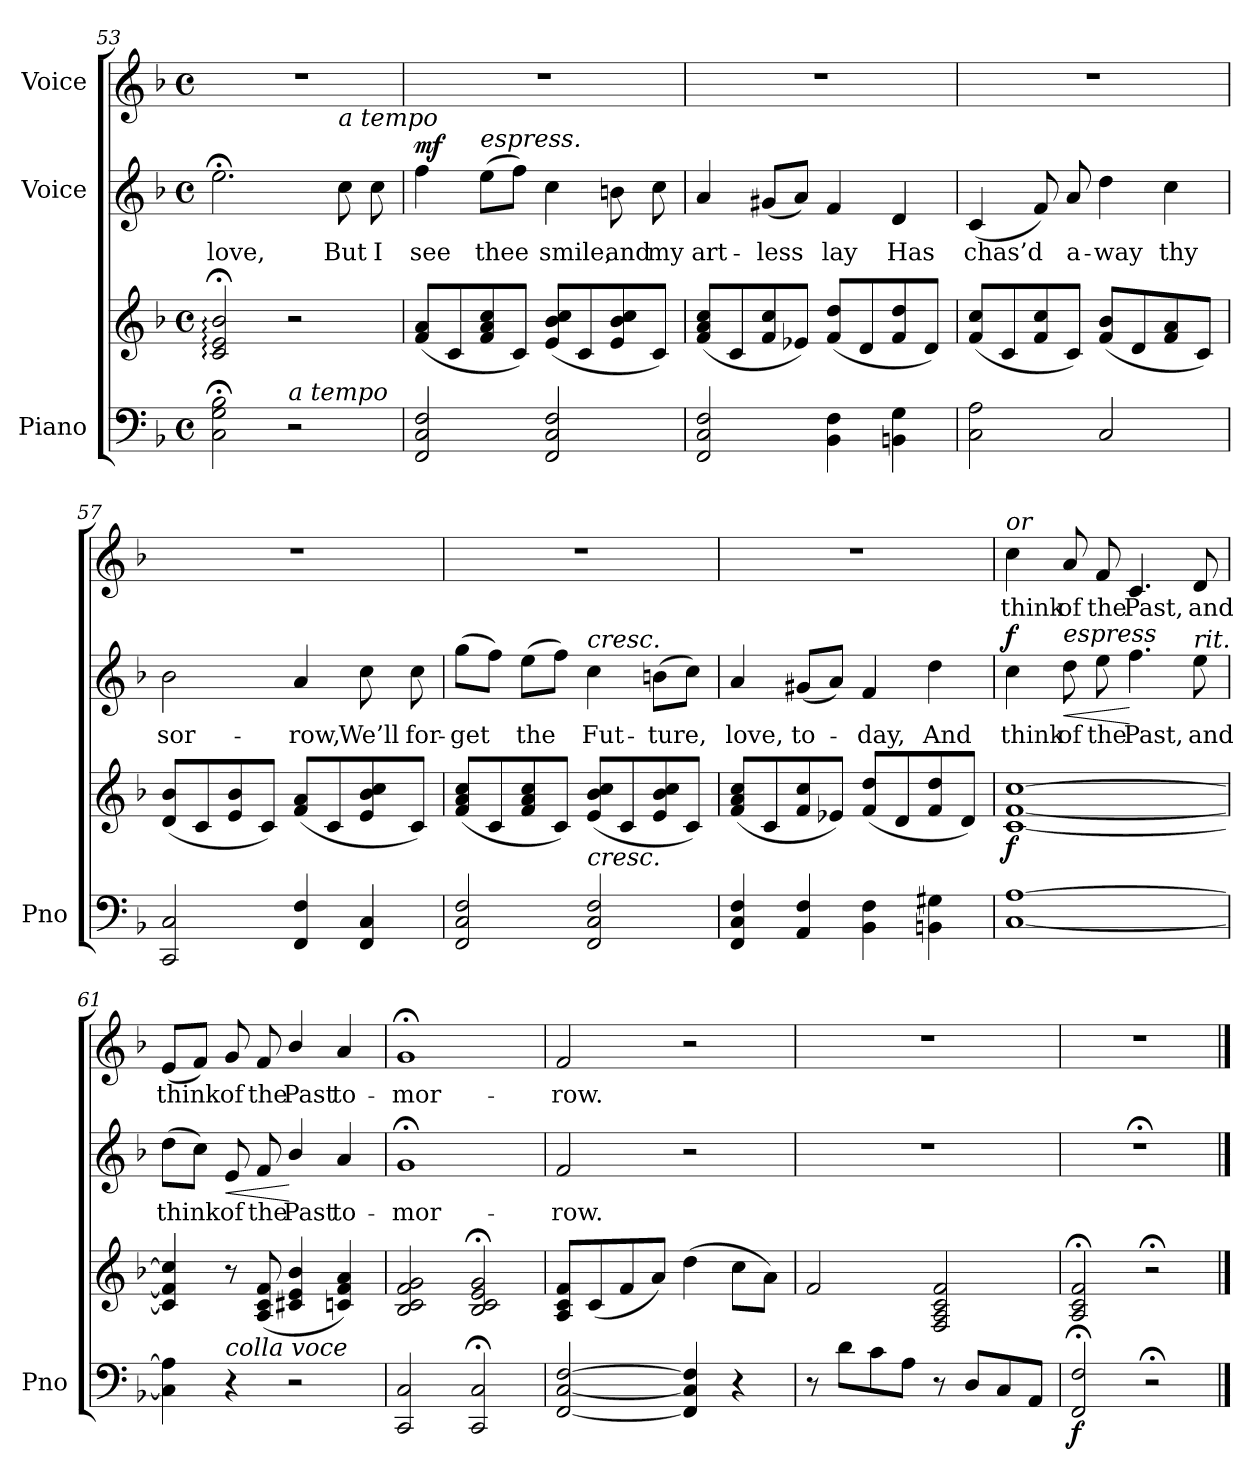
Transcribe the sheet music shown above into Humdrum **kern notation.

**kern	**kern	**dynam	**kern	**text	**dynam	**kern	**text
*part3	*part3	*part3	*part2	*part2	*part2	*part1	*part1
*staff4	*staff3	*staff3/4	*staff2	*staff2	*staff2	*staff1	*staff1
*I"Piano	*	*	*I"Voice	*	*	*I"Voice	*
*I'Pno	*	*	*	*	*	*	*
!!LO:LB:g=z
*clefF4	*clefG2	*	*clefG2	*	*	*clefG2	*
*k[b-]	*k[b-]	*	*k[b-]	*	*	*k[b-]	*
*M4/4	*M4/4	*	*M4/4	*	*	*M4/4	*
*met(c)	*met(c)	*	*met(c)	*	*	*met(c)	*
=53	=53	=53	=53	=53	=53	=53	=53
!	!	!	!	!LO:LY:b	!	!	!
2C\;< 2G\;< 2B-\;<	2c/;<: 2e/;<: 2b-/;<:	.	2.ee;<\	love,	.	1r	.
!LO:TX:a:i:t=a tempo	!	!	!	!	!	!	!
2r	2r	.	.	.	.	.	.
!	!	!	!LO:TX:a:i:t=a tempo	!	!	!	!
!	!	!	!	!LO:LY:b	!	!	!
.	.	.	8cc\	But	.	.	.
!	!	!	!	!LO:LY:b	!	!	!
.	.	.	8cc\	I	.	.	.
=54	=54	=54	=54	=54	=54	=54	=54
!	!	!	!	!LO:LY:b	!LO:DY:a	!	!
2FF/ 2C/ 2F/	(<8f/ 8a/L	.	4ff\	see	mf	1r	.
.	8c/	.	.	.	.	.	.
!	!	!	!LO:TX:a:i:t=espress.	!	!	!	!
!	!	!	!	!LO:LY:b	!	!	!
.	8f/ 8a/ 8cc/	.	(>8ee\L	thee	.	.	.
.	8c/J)	.	8ff\J)	.	.	.	.
!	!	!	!	!LO:LY:b	!	!	!
2FF/ 2C/ 2F/	(<8e/ 8b-/ 8cc/L	.	4cc\	smile,	.	.	.
.	8c/	.	.	.	.	.	.
!	!	!	!	!LO:LY:b	!	!	!
.	8e/ 8b-/ 8cc/	.	8bn\	and	.	.	.
!	!	!	!	!LO:LY:b	!	!	!
.	8c/J)	.	8cc\	my	.	.	.
=55	=55	=55	=55	=55	=55	=55	=55
!	!	!	!	!LO:LY:b	!	!	!
2FF/ 2C/ 2F/	(<8f/ 8a/ 8cc/L	.	4a/	art-	.	1r	.
.	8c/	.	.	.	.	.	.
!	!	!	!	!LO:LY:b	!	!	!
.	8f/ 8cc/	.	(<8g#X/L	-less	.	.	.
.	8e-X/J)	.	8a/J)	.	.	.	.
!	!	!	!	!LO:LY:b	!	!	!
4BB-\ 4F\	(<8f/ 8dd/L	.	4f/	lay	.	.	.
.	8d/	.	.	.	.	.	.
!	!	!	!	!LO:LY:b	!	!	!
4BBn\ 4G\	8f/ 8dd/	.	4d/	Has	.	.	.
.	8d/J)	.	.	.	.	.	.
=56	=56	=56	=56	=56	=56	=56	=56
!	!	!	!	!LO:LY:b	!	!	!
2C\ 2A\	(<8f/ 8cc/L	.	(<4c/	chas’d	.	1r	.
.	8c/	.	.	.	.	.	.
.	8f/ 8cc/	.	8f/)	.	.	.	.
!	!	!	!	!LO:LY:b	!	!	!
.	8c/J)	.	8a/	a-	.	.	.
!	!	!	!	!LO:LY:b	!	!	!
2C/	(<8f/ 8b-/L	.	4dd\	-way	.	.	.
.	8d/	.	.	.	.	.	.
!	!	!	!	!LO:LY:b	!	!	!
.	8f/ 8a/	.	4cc\	thy	.	.	.
.	8c/J)	.	.	.	.	.	.
!!LO:LB:g=z
=57	=57	=57	=57	=57	=57	=57	=57
!	!	!	!	!LO:LY:b	!	!	!
2CC/ 2C/	(<8d/ 8b-/L	.	2b-\	sor-	.	1r	.
.	8c/	.	.	.	.	.	.
.	8e/ 8b-/	.	.	.	.	.	.
.	8c/J)	.	.	.	.	.	.
!	!	!	!	!LO:LY:b	!	!	!
4FF/ 4F/	(<8f/ 8a/L	.	4a/	-row,	.	.	.
.	8c/	.	.	.	.	.	.
!	!	!	!	!LO:LY:b	!	!	!
4FF/ 4C/	8e/ 8b-/ 8cc/	.	8cc\	We’ll	.	.	.
!	!	!	!	!LO:LY:b	!	!	!
.	8c/J)	.	8cc\	for-	.	.	.
=58	=58	=58	=58	=58	=58	=58	=58
!	!	!	!	!LO:LY:b	!	!	!
2FF/ 2C/ 2F/	(<8f/ 8a/ 8cc/L	.	(>8gg\L	-get	.	1r	.
.	8c/	.	8ff\J)	.	.	.	.
!	!	!	!	!LO:LY:b	!	!	!
.	8f/ 8a/ 8cc/	.	(>8ee\L	the	.	.	.
.	8c/J)	.	8ff\J)	.	.	.	.
!	!	!	!LO:TX:a:i:t=cresc.	!	!	!	!
!	!LO:TX:b:i:t=cresc.	!	!	!	!	!	!
!	!	!	!	!LO:LY:b	!	!	!
2FF/ 2C/ 2F/	(<8e/ 8b-/ 8cc/L	.	4cc\	Fut-	.	.	.
.	8c/	.	.	.	.	.	.
!	!	!	!	!LO:LY:b	!	!	!
.	8e/ 8b-/ 8cc/	.	(>8bn\L	-ture,	.	.	.
.	8c/J)	.	8cc\J)	.	.	.	.
=59	=59	=59	=59	=59	=59	=59	=59
!	!	!	!	!LO:LY:b	!	!	!
4FF/ 4C/ 4F/	(<8f/ 8a/ 8cc/L	.	4a/	love,	.	1r	.
.	8c/	.	.	.	.	.	.
!	!	!	!	!LO:LY:b	!	!	!
4AA/ 4F/	8f/ 8cc/	.	(<8g#X/L	to-	.	.	.
.	8e-X/J)	.	8a/J)	.	.	.	.
!	!	!	!	!LO:LY:b	!	!	!
4BB-\ 4F\	(<8f/ 8dd/L	.	4f/	-day,	.	.	.
.	8d/	.	.	.	.	.	.
!	!	!	!	!LO:LY:b	!	!	!
4BBn\ 4G#X\	8f/ 8dd/	.	4dd\	And	.	.	.
.	8d/J)	.	.	.	.	.	.
=60	=60	=60	=60	=60	=60	=60	=60
!	!	!	!	!	!	!LO:TX:a:i:t=or	!
!	!	!LO:DY:b	!	!LO:LY:b	!LO:DY:a	!	!LO:LY:b
[1C [1A	[1c [1f [1cc	f	4cc\	think	f	4cc\	think
!	!	!	!LO:TX:a:i:t=espress	!	!	!	!
!	!	!	!	!LO:LY:b	!LO:HP:b	!	!LO:LY:b
.	.	.	8dd\	of	<	8a/	of
!	!	!	!	!LO:LY:b	!	!	!LO:LY:b
.	.	.	8ee\	the	.	8f/	the
!	!	!	!	!LO:LY:b	!	!	!LO:LY:b
.	.	.	4.ff\	Past,	[	4.c/	Past,
!	!	!	!LO:TX:a:i:t=rit.	!	!	!	!
!	!	!	!	!LO:LY:b	!	!	!LO:LY:b
.	.	.	8ee\	and	.	8d/	and
!!LO:LB:g=z
=61	=61	=61	=61	=61	=61	=61	=61
!	!	!	!	!LO:LY:b	!	!	!LO:LY:b
4C\] 4A\]	4c/] 4f/] 4cc/]	.	(>8dd\L	think	.	(<8e/L	think
.	.	.	8cc\J)	.	.	8f/J)	.
!LO:TX:a:i:t=colla voce	!	!	!	!	!	!	!
!	!	!	!	!LO:LY:b	!LO:HP:b	!	!LO:LY:b
4r	8r	.	8e/	of	<	8g/	of
!	!	!	!	!LO:LY:b	!	!	!LO:LY:b
.	(<8A/ 8c/ 8f/	.	8f/	the	.	8f/	the
!	!	!	!	!LO:LY:b	!	!	!LO:LY:b
2r	4c#X/ 4e/ 4b-/	.	4b-/	Past	[	4b-/	Past
!	!	!	!	!LO:LY:b	!	!	!LO:LY:b
.	4cn/ 4f/ 4a/)	.	4a/	to-	.	4a/	to-
=62	=62	=62	=62	=62	=62	=62	=62
!	!	!	!	!LO:LY:b	!	!	!LO:LY:b
2CC/ 2C/	2B-/ 2c/ 2f/ 2g/	.	1g;<	-mor-	.	1g;<	-mor-
2CC/;< 2C/;<	2B-/;< 2c/;< 2e/;< 2g/;<	.	.	.	.	.	.
=63	=63	=63	=63	=63	=63	=63	=63
!	!	!	!	!LO:LY:b	!	!	!LO:LY:b
[2FF/ [2C/ [2F/	8A/ 8c/ 8f/L	.	2f/	-row.	.	2f/	-row.
.	(<8c/	.	.	.	.	.	.
.	8f/	.	.	.	.	.	.
.	8a/J)	.	.	.	.	.	.
4FF/] 4C/] 4F/]	(>4dd\	.	2r	.	.	2r	.
4r	8cc\L	.	.	.	.	.	.
.	8a\J)	.	.	.	.	.	.
=64	=64	=64	=64	=64	=64	=64	=64
8r	2f/	.	1r	.	.	1r	.
8d\L	.	.	.	.	.	.	.
8c\	.	.	.	.	.	.	.
8A\J	.	.	.	.	.	.	.
8r	2F/ 2A/ 2c/ 2f/	.	.	.	.	.	.
8D/L	.	.	.	.	.	.	.
8C/	.	.	.	.	.	.	.
8AA/J	.	.	.	.	.	.	.
=65	=65	=65	=65	=65	=65	=65	=65
!	!	!LO:DY:b=2	!	!	!	!	!
2FF/; 2F/;	2A/;< 2c/;< 2f/;<	f	1r;<	.	.	1r	.
2r;<	2r;<	.	.	.	.	.	.
==	==	==	==	==	==	==	==
*-	*-	*-	*-	*-	*-	*-	*-
